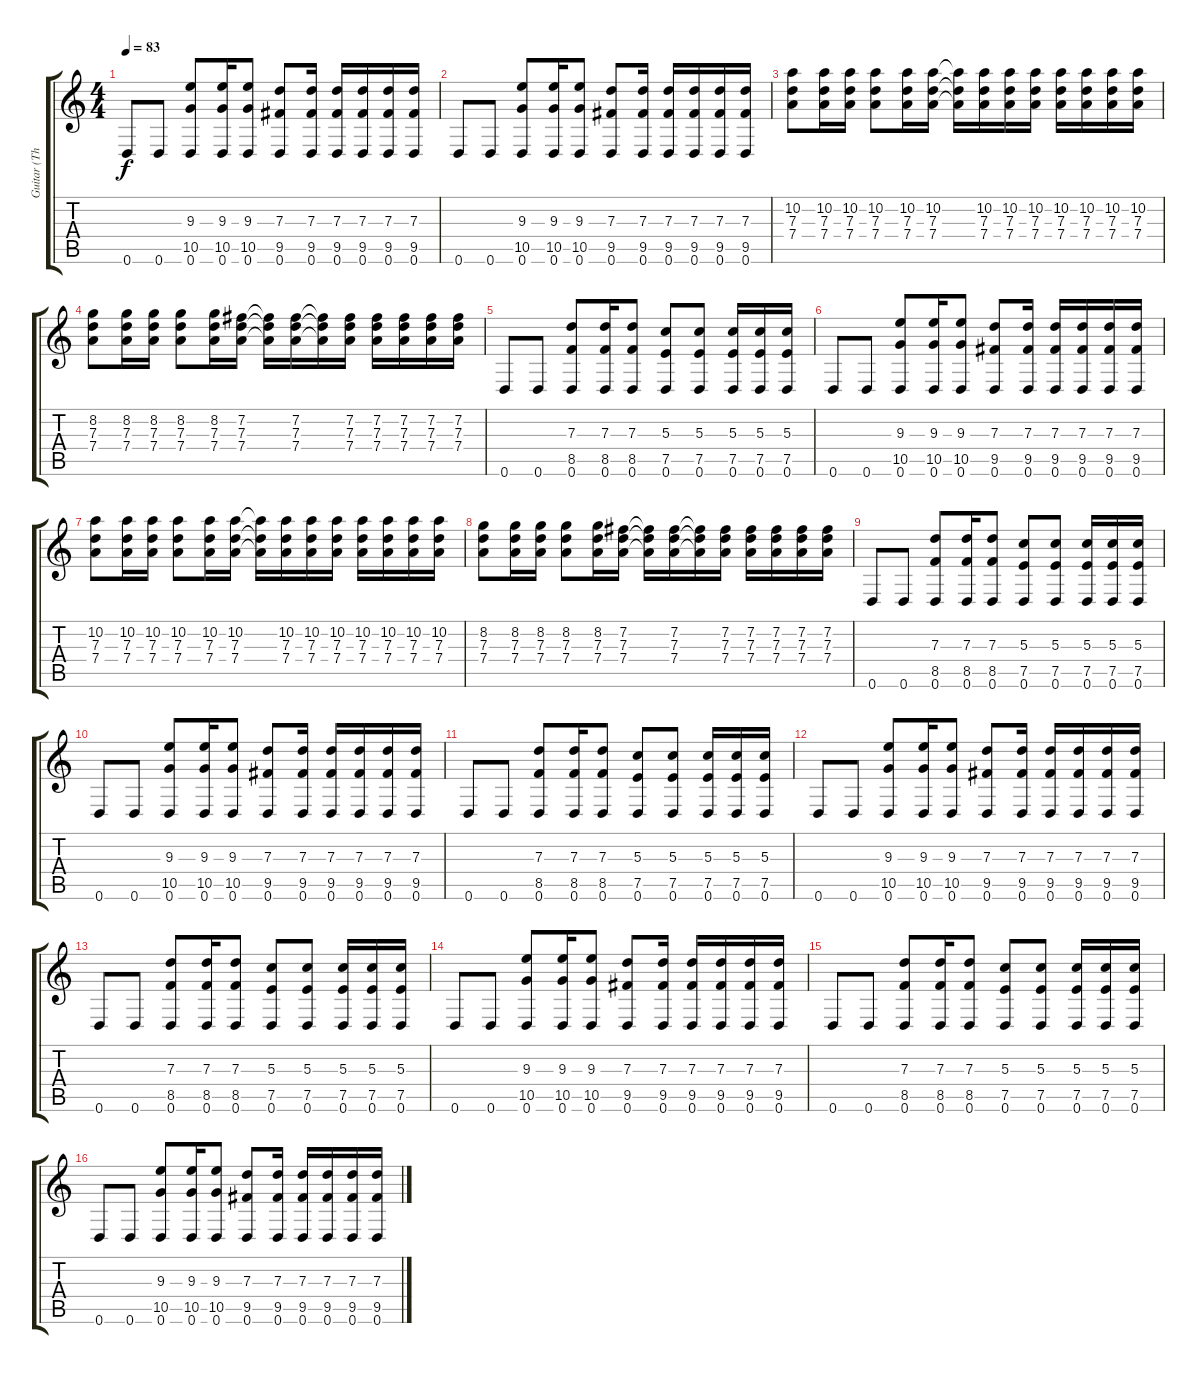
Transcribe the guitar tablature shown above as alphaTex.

\track ("Guitar (Thom)" "Guitar (Th") {instrument electricguitarclean}
\staff {score tabs}
\tuning (E4 B3 G3 D3 A2 D2) {hide}
\ts (4 4)
\tempo 83
\clef g2
\ks c
0.6.8{dy f} 0.6.8 (9.3 10.5 0.6).8 (9.3 10.5 0.6).16 (9.3 10.5 0.6).8 (7.3 9.5 0.6).8 (7.3 9.5 0.6).16 (7.3 9.5 0.6).16 (7.3 9.5 0.6).16 (7.3 9.5 0.6).16 (7.3 9.5 0.6).16 |
0.6.8 0.6.8 (9.3 10.5 0.6).8 (9.3 10.5 0.6).16 (9.3 10.5 0.6).8 (7.3 9.5 0.6).8 (7.3 9.5 0.6).16 (7.3 9.5 0.6).16 (7.3 9.5 0.6).16 (7.3 9.5 0.6).16 (7.3 9.5 0.6).16 |
(10.2 7.3 7.4).8 (10.2 7.3 7.4).16 (10.2 7.3 7.4).16 (10.2 7.3 7.4).8 (10.2 7.3 7.4).16 (10.2 7.3 7.4).16 (10.2{t} 7.3{t} 7.4{t}).16 (10.2 7.3 7.4).16 (10.2 7.3 7.4).16 (10.2 7.3 7.4).16 (10.2 7.3 7.4).16 (10.2 7.3 7.4).16 (10.2 7.3 7.4).16 (10.2 7.3 7.4).16 |
(8.2 7.3 7.4).8 (8.2 7.3 7.4).16 (8.2 7.3 7.4).16 (8.2 7.3 7.4).8 (8.2 7.3 7.4).16 (7.2 7.3 7.4).16 (7.2{t} 7.3{t} 7.4{t}).16 (7.2 7.3 7.4).16 (7.2{t} 7.3{t} 7.4{t}).16 (7.2 7.3 7.4).16 (7.2 7.3 7.4).16 (7.2 7.3 7.4).16 (7.2 7.3 7.4).16 (7.2 7.3 7.4).16 |
0.6.8 0.6.8 (7.3 8.5 0.6).8 (7.3 8.5 0.6).16 (7.3 8.5 0.6).8 (5.3 7.5 0.6).8 (5.3 7.5 0.6).8 (5.3 7.5 0.6).16 (5.3 7.5 0.6).16 (5.3 7.5 0.6).16 |
0.6.8 0.6.8 (9.3 10.5 0.6).8 (9.3 10.5 0.6).16 (9.3 10.5 0.6).8 (7.3 9.5 0.6).8 (7.3 9.5 0.6).16 (7.3 9.5 0.6).16 (7.3 9.5 0.6).16 (7.3 9.5 0.6).16 (7.3 9.5 0.6).16 |
(10.2 7.3 7.4).8 (10.2 7.3 7.4).16 (10.2 7.3 7.4).16 (10.2 7.3 7.4).8 (10.2 7.3 7.4).16 (10.2 7.3 7.4).16 (10.2{t} 7.3{t} 7.4{t}).16 (10.2 7.3 7.4).16 (10.2 7.3 7.4).16 (10.2 7.3 7.4).16 (10.2 7.3 7.4).16 (10.2 7.3 7.4).16 (10.2 7.3 7.4).16 (10.2 7.3 7.4).16 |
(8.2 7.3 7.4).8 (8.2 7.3 7.4).16 (8.2 7.3 7.4).16 (8.2 7.3 7.4).8 (8.2 7.3 7.4).16 (7.2 7.3 7.4).16 (7.2{t} 7.3{t} 7.4{t}).16 (7.2 7.3 7.4).16 (7.2{t} 7.3{t} 7.4{t}).16 (7.2 7.3 7.4).16 (7.2 7.3 7.4).16 (7.2 7.3 7.4).16 (7.2 7.3 7.4).16 (7.2 7.3 7.4).16 |
0.6.8 0.6.8 (7.3 8.5 0.6).8 (7.3 8.5 0.6).16 (7.3 8.5 0.6).8 (5.3 7.5 0.6).8 (5.3 7.5 0.6).8 (5.3 7.5 0.6).16 (5.3 7.5 0.6).16 (5.3 7.5 0.6).16 |
0.6.8 0.6.8 (9.3 10.5 0.6).8 (9.3 10.5 0.6).16 (9.3 10.5 0.6).8 (7.3 9.5 0.6).8 (7.3 9.5 0.6).16 (7.3 9.5 0.6).16 (7.3 9.5 0.6).16 (7.3 9.5 0.6).16 (7.3 9.5 0.6).16 |
0.6.8 0.6.8 (7.3 8.5 0.6).8 (7.3 8.5 0.6).16 (7.3 8.5 0.6).8 (5.3 7.5 0.6).8 (5.3 7.5 0.6).8 (5.3 7.5 0.6).16 (5.3 7.5 0.6).16 (5.3 7.5 0.6).16 |
0.6.8 0.6.8 (9.3 10.5 0.6).8 (9.3 10.5 0.6).16 (9.3 10.5 0.6).8 (7.3 9.5 0.6).8 (7.3 9.5 0.6).16 (7.3 9.5 0.6).16 (7.3 9.5 0.6).16 (7.3 9.5 0.6).16 (7.3 9.5 0.6).16 |
0.6.8 0.6.8 (7.3 8.5 0.6).8 (7.3 8.5 0.6).16 (7.3 8.5 0.6).8 (5.3 7.5 0.6).8 (5.3 7.5 0.6).8 (5.3 7.5 0.6).16 (5.3 7.5 0.6).16 (5.3 7.5 0.6).16 |
0.6.8 0.6.8 (9.3 10.5 0.6).8 (9.3 10.5 0.6).16 (9.3 10.5 0.6).8 (7.3 9.5 0.6).8 (7.3 9.5 0.6).16 (7.3 9.5 0.6).16 (7.3 9.5 0.6).16 (7.3 9.5 0.6).16 (7.3 9.5 0.6).16 |
0.6.8 0.6.8 (7.3 8.5 0.6).8 (7.3 8.5 0.6).16 (7.3 8.5 0.6).8 (5.3 7.5 0.6).8 (5.3 7.5 0.6).8 (5.3 7.5 0.6).16 (5.3 7.5 0.6).16 (5.3 7.5 0.6).16 |
0.6.8 0.6.8 (9.3 10.5 0.6).8 (9.3 10.5 0.6).16 (9.3 10.5 0.6).8 (7.3 9.5 0.6).8 (7.3 9.5 0.6).16 (7.3 9.5 0.6).16 (7.3 9.5 0.6).16 (7.3 9.5 0.6).16 (7.3 9.5 0.6).16
